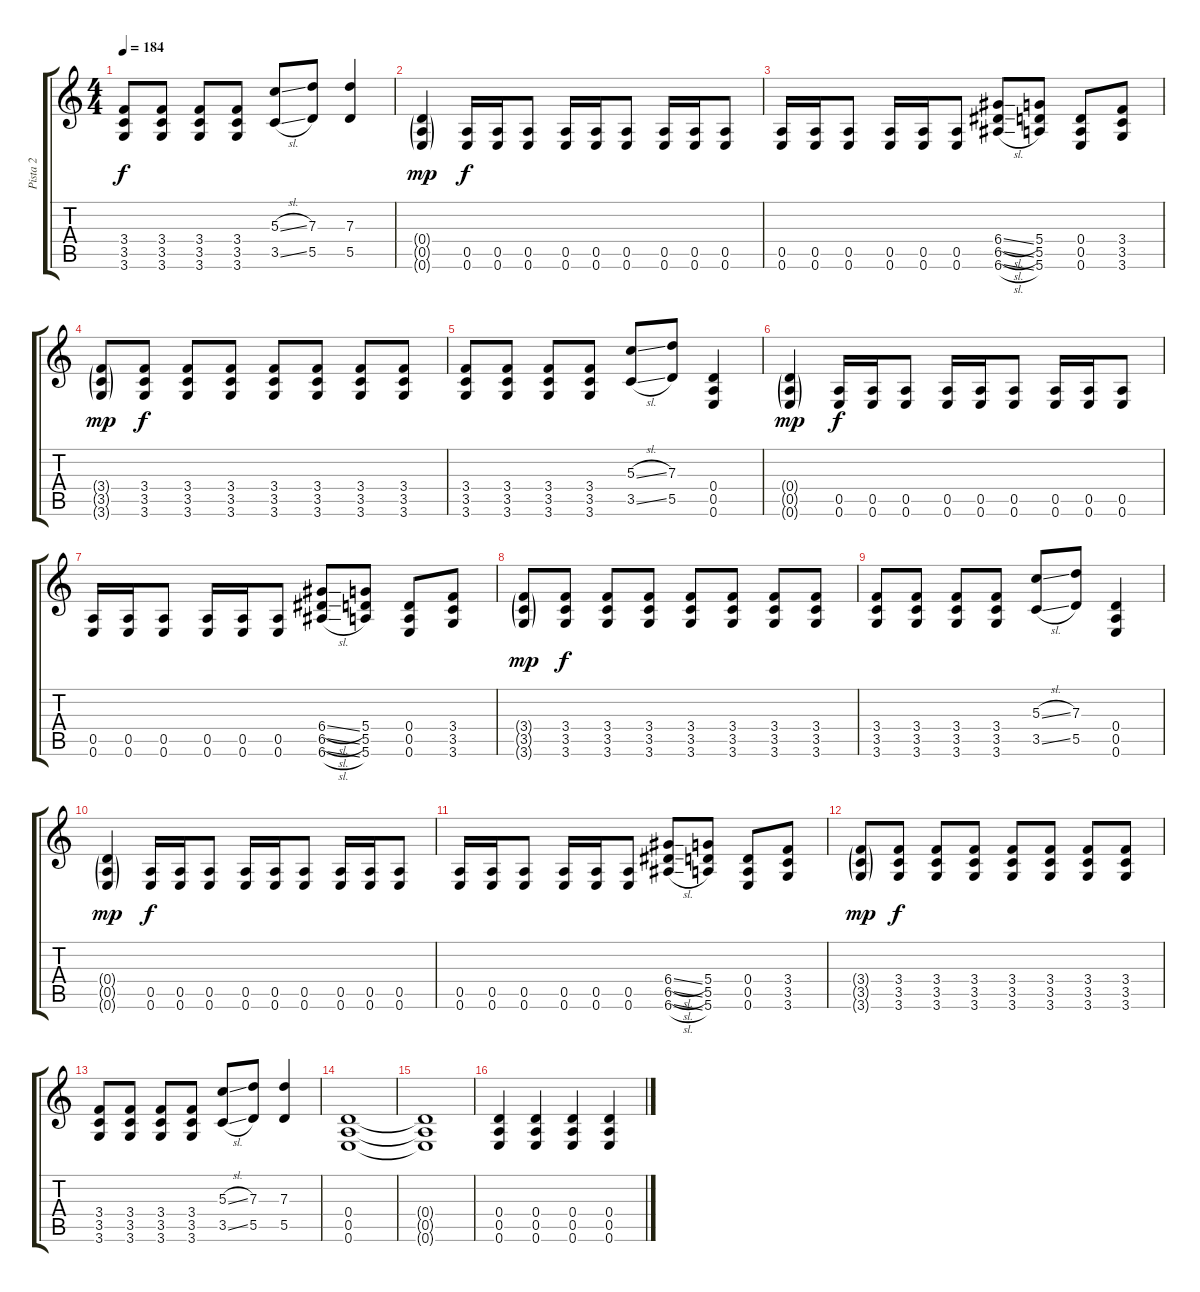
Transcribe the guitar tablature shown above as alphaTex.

\track ("Pista 2" "Pista 2") {instrument overdrivenguitar}
\staff {score tabs}
\tuning (E4 B3 G3 D3 A2 E2) {hide}
\ts (4 4)
\tempo 184
\clef g2
\ks c
(3.4 3.5 3.6).8{dy f} (3.4 3.5 3.6).8 (3.4 3.5 3.6).8 (3.4 3.5 3.6).8 (5.3{sl} 3.5{sl}).8 (7.3 5.5).8 (7.3 5.5).4 |
(0.4{g} 0.5{g} 0.6{g}).4{dy mp} (0.5 0.6).16{dy f} (0.5 0.6).16 (0.5 0.6).8 (0.5 0.6).16 (0.5 0.6).16 (0.5 0.6).8 (0.5 0.6).16 (0.5 0.6).16 (0.5 0.6).8 |
(0.5 0.6).16 (0.5 0.6).16 (0.5 0.6).8 (0.5 0.6).16 (0.5 0.6).16 (0.5 0.6).8 (6.4{sl} 6.5{sl} 6.6{sl}).8 (5.4 5.5 5.6).8 (0.4 0.5 0.6).8 (3.4 3.5 3.6).8 |
(3.4{g} 3.5{g} 3.6{g}).8{dy mp} (3.4 3.5 3.6).8{dy f} (3.4 3.5 3.6).8 (3.4 3.5 3.6).8 (3.4 3.5 3.6).8 (3.4 3.5 3.6).8 (3.4 3.5 3.6).8 (3.4 3.5 3.6).8 |
(3.4 3.5 3.6).8 (3.4 3.5 3.6).8 (3.4 3.5 3.6).8 (3.4 3.5 3.6).8 (5.3{sl} 3.5{sl}).8 (7.3 5.5).8 (0.4 0.5 0.6).4 |
(0.4{g} 0.5{g} 0.6{g}).4{dy mp} (0.5 0.6).16{dy f} (0.5 0.6).16 (0.5 0.6).8 (0.5 0.6).16 (0.5 0.6).16 (0.5 0.6).8 (0.5 0.6).16 (0.5 0.6).16 (0.5 0.6).8 |
(0.5 0.6).16 (0.5 0.6).16 (0.5 0.6).8 (0.5 0.6).16 (0.5 0.6).16 (0.5 0.6).8 (6.4{sl} 6.5{sl} 6.6{sl}).8 (5.4 5.5 5.6).8 (0.4 0.5 0.6).8 (3.4 3.5 3.6).8 |
(3.4{g} 3.5{g} 3.6{g}).8{dy mp} (3.4 3.5 3.6).8{dy f} (3.4 3.5 3.6).8 (3.4 3.5 3.6).8 (3.4 3.5 3.6).8 (3.4 3.5 3.6).8 (3.4 3.5 3.6).8 (3.4 3.5 3.6).8 |
(3.4 3.5 3.6).8 (3.4 3.5 3.6).8 (3.4 3.5 3.6).8 (3.4 3.5 3.6).8 (5.3{sl} 3.5{sl}).8 (7.3 5.5).8 (0.4 0.5 0.6).4 |
(0.4{g} 0.5{g} 0.6{g}).4{dy mp} (0.5 0.6).16{dy f} (0.5 0.6).16 (0.5 0.6).8 (0.5 0.6).16 (0.5 0.6).16 (0.5 0.6).8 (0.5 0.6).16 (0.5 0.6).16 (0.5 0.6).8 |
(0.5 0.6).16 (0.5 0.6).16 (0.5 0.6).8 (0.5 0.6).16 (0.5 0.6).16 (0.5 0.6).8 (6.4{sl} 6.5{sl} 6.6{sl}).8 (5.4 5.5 5.6).8 (0.4 0.5 0.6).8 (3.4 3.5 3.6).8 |
(3.4{g} 3.5{g} 3.6{g}).8{dy mp} (3.4 3.5 3.6).8{dy f} (3.4 3.5 3.6).8 (3.4 3.5 3.6).8 (3.4 3.5 3.6).8 (3.4 3.5 3.6).8 (3.4 3.5 3.6).8 (3.4 3.5 3.6).8 |
(3.4 3.5 3.6).8 (3.4 3.5 3.6).8 (3.4 3.5 3.6).8 (3.4 3.5 3.6).8 (5.3{sl} 3.5{sl}).8 (7.3 5.5).8 (7.3 5.5).4 |
(0.4 0.5 0.6).1 |
(0.4{t} 0.5{t} 0.6{t}).1 |
(0.4 0.5 0.6).4 (0.4 0.5 0.6).4 (0.4 0.5 0.6).4 (0.4 0.5 0.6).4
